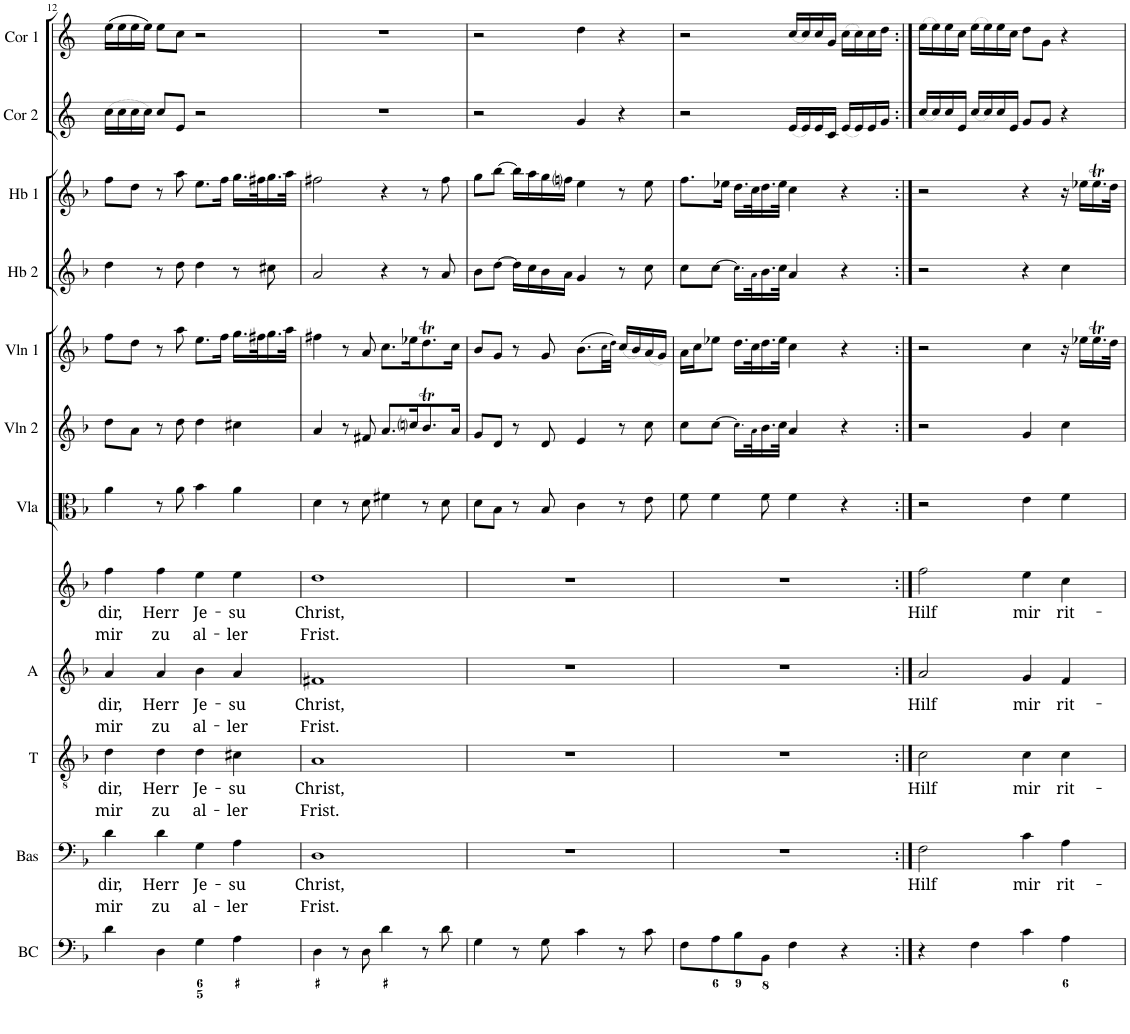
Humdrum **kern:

**kern	**kern	**text	**text	**kern	**text	**text	**kern	**text	**text	**kern	**text	**text	**kern	**kern	**kern	**kern	**kern	**kern	**kern
*part12	*part11	*part11	*part11	*part10	*part10	*part10	*part9	*part9	*part9	*part8	*part8	*part8	*part7	*part6	*part5	*part4	*part3	*part2	*part1
*staff12	*staff11	*staff11	*staff11	*staff10	*staff10	*staff10	*staff9	*staff9	*staff9	*staff8	*staff8	*staff8	*staff7	*staff6	*staff5	*staff4	*staff3	*staff2	*staff1
*I"Basse continue	*I"Basse	*	*	*I"Ténor	*	*	*I"Alto	*	*	*I"Soprano 1 &amp; 2	*	*	*I"Viola	*I"Violon 2	*I"Violon 1	*I"Hautbois 2	*I"Hautbois 1	*I"Cor en fa 2	*I"Cor en fa 1
*I'BC	*I'Bas	*	*	*I'T	*	*	*I'A	*	*	*	*	*	*I'Vla	*I'Vln 2	*I'Vln 1	*I'Hb 2	*I'Hb 1	*I'Cor 2	*I'Cor 1
!!LO:PB:g=z
*clefF4	*clefF4	*	*	*clefGv2	*	*	*clefG2	*	*	*clefG2	*	*	*clefC3	*clefG2	*clefG2	*clefG2	*clefG2	*clefG2	*clefG2
*Trd7c12	*	*	*	*	*	*	*	*	*	*	*	*	*	*	*	*	*	*Trd4c7	*Trd4c7
*k[b-]	*k[b-]	*	*	*k[b-]	*	*	*k[b-]	*	*	*k[b-]	*	*	*k[b-]	*k[b-]	*k[b-]	*k[b-]	*k[b-]	*k[]	*k[]
*M4/4	*M4/4	*	*	*M4/4	*	*	*M4/4	*	*	*M4/4	*	*	*M4/4	*M4/4	*M4/4	*M4/4	*M4/4	*M4/4	*M4/4
*met(c)	*met(c)	*	*	*met(c)	*	*	*met(c)	*	*	*met(c)	*	*	*met(c)	*met(c)	*met(c)	*met(c)	*met(c)	*met(c)	*met(c)
=12	=12	=12	=12	=12	=12	=12	=12	=12	=12	=12	=12	=12	=12	=12	=12	=12	=12	=12	=12
!	!	!LO:LY:b	!LO:LY:b	!	!LO:LY:b	!LO:LY:b	!	!LO:LY:b	!LO:LY:b	!	!LO:LY:b	!LO:LY:b	!	!	!	!	!	!	!
4d\	4d\	dir,	mir	4d\	dir,	mir	4a/	dir,	mir	4ff\	dir,	mir	4a\	8dd\L	8ff\L	4dd\	8ff\L	(>16cc\LL	(>16ee\LL
.	.	.	.	.	.	.	.	.	.	.	.	.	.	.	.	.	.	16cc\	16ee\
.	.	.	.	.	.	.	.	.	.	.	.	.	.	8a\J	8dd\J	.	8dd\J	16cc\	16ee\
.	.	.	.	.	.	.	.	.	.	.	.	.	.	.	.	.	.	16cc\JJ)	16ee\JJ)
!	!	!LO:LY:b	!LO:LY:b	!	!LO:LY:b	!LO:LY:b	!	!LO:LY:b	!LO:LY:b	!	!LO:LY:b	!LO:LY:b	!	!	!	!	!	!	!
4D\	4d\	Herr	zu	4d\	Herr	zu	4a/	Herr	zu	4ff\	Herr	zu	8r	8r	8r	8r	8r	8cc/L	8ee\L
.	.	.	.	.	.	.	.	.	.	.	.	.	8a\	8dd\	8aa\	8dd\	8aa\	8e/J	8cc\J
!	!	!LO:LY:b	!LO:LY:b	!	!LO:LY:b	!LO:LY:b	!	!LO:LY:b	!LO:LY:b	!	!LO:LY:b	!LO:LY:b	!	!	!	!	!	!	!
4G\	4G\	Je-	al-	4d\	Je-	al-	4b-\	Je-	al-	4ee\	Je-	al-	4b-\	4dd\	8.ee\L	4dd\	8.ee\L	2r	2r
.	.	.	.	.	.	.	.	.	.	.	.	.	.	.	16ff\Jk	.	16ff\Jk	.	.
!	!	!LO:LY:b	!LO:LY:b	!	!LO:LY:b	!LO:LY:b	!	!LO:LY:b	!LO:LY:b	!	!LO:LY:b	!LO:LY:b	!	!	!	!	!	!	!
4A\	4A\	-su	-ler	4c#X\	-su	-ler	4a/	-su	-ler	4ee\	-su	-ler	4a\	4cc#X\	16.gg\LL	8r	16.gg\LL	.	.
.	.	.	.	.	.	.	.	.	.	.	.	.	.	.	32ff#X\K	.	32ff#X\K	.	.
.	.	.	.	.	.	.	.	.	.	.	.	.	.	.	16.gg\	8cc#X\	16.gg\	.	.
.	.	.	.	.	.	.	.	.	.	.	.	.	.	.	32aa\JJk	.	32aa\JJk	.	.
=13	=13	=13	=13	=13	=13	=13	=13	=13	=13	=13	=13	=13	=13	=13	=13	=13	=13	=13	=13
!	!	!LO:LY:b	!LO:LY:b	!	!LO:LY:b	!LO:LY:b	!	!LO:LY:b	!LO:LY:b	!	!LO:LY:b	!LO:LY:b	!	!	!	!	!	!	!
4D\	1D	Christ,	Frist.	1A	Christ,	Frist.	1f#X	Christ,	Frist.	1dd	Christ,	Frist.	4d\	4a/	4ff#X\	2a/	2ff#X\	1r	1r
8r	.	.	.	.	.	.	.	.	.	.	.	.	8r	8r	8r	.	.	.	.
8D\	.	.	.	.	.	.	.	.	.	.	.	.	8d\	8f#X/	8a/	.	.	.	.
4d\	.	.	.	.	.	.	.	.	.	.	.	.	4f#X\	8.a/L	8.cc\L	4r	4r	.	.
.	.	.	.	.	.	.	.	.	.	.	.	.	.	16ccni/K	16ee-X\K	.	.	.	.
8r	.	.	.	.	.	.	.	.	.	.	.	.	8r	8.b-T/	8.ddT\	8r	8r	.	.
8d\	.	.	.	.	.	.	.	.	.	.	.	.	8d\	.	.	8a/	8ff#\	.	.
.	.	.	.	.	.	.	.	.	.	.	.	.	.	16a/Jk	16cc\Jk	.	.	.	.
=14	=14	=14	=14	=14	=14	=14	=14	=14	=14	=14	=14	=14	=14	=14	=14	=14	=14	=14	=14
4G\	1r	.	.	1r	.	.	1r	.	.	1r	.	.	8d\L	8g/L	8b-/L	8b-\L	8gg\L	2r	2r
.	.	.	.	.	.	.	.	.	.	.	.	.	8B-\J	8d/J	8g/J	[8dd\J	[8bb-\J	.	.
8r	.	.	.	.	.	.	.	.	.	.	.	.	8r	8r	8r	16dd\LL]	16bb-\LL]	.	.
.	.	.	.	.	.	.	.	.	.	.	.	.	.	.	.	16cc\	16aa\	.	.
8G\	.	.	.	.	.	.	.	.	.	.	.	.	8B-/	8d/	8g/	16b-\	16gg\	.	.
.	.	.	.	.	.	.	.	.	.	.	.	.	.	.	.	16a\JJ	16ffni\JJ	.	.
4c\	.	.	.	.	.	.	.	.	.	.	.	.	4c\	4e/	(>8.b-\L	4g/	4ee\	4g/	4dd\
.	.	.	.	.	.	.	.	.	.	.	.	.	.	.	32cc!\LL	.	.	.	.
.	.	.	.	.	.	.	.	.	.	.	.	.	.	.	32dd!\JJJ)	.	.	.	.
8r	.	.	.	.	.	.	.	.	.	.	.	.	8r	8r	(<16cc/LL	8r	8r	4r	4r
.	.	.	.	.	.	.	.	.	.	.	.	.	.	.	16b-/)	.	.	.	.
8c\	.	.	.	.	.	.	.	.	.	.	.	.	8e\	8cc\	(<16a/	8cc\	8ee\	.	.
.	.	.	.	.	.	.	.	.	.	.	.	.	.	.	16g/JJ)	.	.	.	.
=15	=15	=15	=15	=15	=15	=15	=15	=15	=15	=15	=15	=15	=15	=15	=15	=15	=15	=15	=15
8F\L	1r	.	.	1r	.	.	1r	.	.	1r	.	.	8f\	8cc\L	16a\LL	8cc\L	8.ff\L	2r	2r
.	.	.	.	.	.	.	.	.	.	.	.	.	.	.	16cc\J	.	.	.	.
8A\	.	.	.	.	.	.	.	.	.	.	.	.	4f\	[8cc\J	8ee-X\J	[8cc\J	.	.	.
.	.	.	.	.	.	.	.	.	.	.	.	.	.	.	.	.	16ee-X\Jk	.	.
8B-\	.	.	.	.	.	.	.	.	.	.	.	.	.	16.cc!\LL]	16.dd\LL	16.cc!\LL]	16.dd\LL	.	.
.	.	.	.	.	.	.	.	.	.	.	.	.	.	32a!\K	32cc\K	32a!\K	32cc\K	.	.
8BB-\J	.	.	.	.	.	.	.	.	.	.	.	.	8f\	16.b-\	16.dd\	16.b-\	16.dd\	.	.
.	.	.	.	.	.	.	.	.	.	.	.	.	.	32cc\JJk	32ee-\JJk	32cc\JJk	32ee-\JJk	.	.
4F\	.	.	.	.	.	.	.	.	.	.	.	.	4f\	4a/	4cc\	4a/	4cc\	(<16e/LL	(<16cc/LL
.	.	.	.	.	.	.	.	.	.	.	.	.	.	.	.	.	.	16e/)	16cc/)
.	.	.	.	.	.	.	.	.	.	.	.	.	.	.	.	.	.	16e/	16cc/
.	.	.	.	.	.	.	.	.	.	.	.	.	.	.	.	.	.	16c/JJ	16g/JJ
4r	.	.	.	.	.	.	.	.	.	.	.	.	4r	4r	4r	4r	4r	(<16e/LL	(>16cc\LL
.	.	.	.	.	.	.	.	.	.	.	.	.	.	.	.	.	.	16e/)	16cc\)
.	.	.	.	.	.	.	.	.	.	.	.	.	.	.	.	.	.	16e/	16cc\
.	.	.	.	.	.	.	.	.	.	.	.	.	.	.	.	.	.	16g/JJ	16dd\JJ
=16:|!	=16:|!	=16:|!	=16:|!	=16:|!	=16:|!	=16:|!	=16:|!	=16:|!	=16:|!	=16:|!	=16:|!	=16:|!	=16:|!	=16:|!	=16:|!	=16:|!	=16:|!	=16:|!	=16:|!
!	!	!LO:LY:b	!	!	!LO:LY:b	!	!	!LO:LY:b	!	!	!LO:LY:b	!	!	!	!	!	!	!	!
4r	2F\	Hilf	.	2c\	Hilf	.	2a/	Hilf	.	2ff\	Hilf	.	2r	2r	2r	2r	2r	(<16cc/LL	(>16ee\LL
.	.	.	.	.	.	.	.	.	.	.	.	.	.	.	.	.	.	16cc/)	16ee\)
.	.	.	.	.	.	.	.	.	.	.	.	.	.	.	.	.	.	16cc/	16ee\
.	.	.	.	.	.	.	.	.	.	.	.	.	.	.	.	.	.	16e/JJ	16cc\JJ
4F\	.	.	.	.	.	.	.	.	.	.	.	.	.	.	.	.	.	(<16cc/LL	(>16ee\LL
.	.	.	.	.	.	.	.	.	.	.	.	.	.	.	.	.	.	16cc/)	16ee\)
.	.	.	.	.	.	.	.	.	.	.	.	.	.	.	.	.	.	16cc/	16ee\
.	.	.	.	.	.	.	.	.	.	.	.	.	.	.	.	.	.	16e/JJ	16cc\JJ
!	!	!LO:LY:b	!	!	!LO:LY:b	!	!	!LO:LY:b	!	!	!LO:LY:b	!	!	!	!	!	!	!	!
4c\	4c\	mir	.	4c\	mir	.	4g/	mir	.	4ee\	mir	.	4e\	4g/	4cc\	4r	4r	8g/L	8dd\L
.	.	.	.	.	.	.	.	.	.	.	.	.	.	.	.	.	.	8g/J	8g\J
!	!	!LO:LY:b	!	!	!LO:LY:b	!	!	!LO:LY:b	!	!	!LO:LY:b	!	!	!	!	!	!	!	!
4A\	4A\	rit-	.	4c\	rit-	.	4f/	rit-	.	4cc\	rit-	.	4f\	4cc\	16r	4cc\	16r	4r	4r
.	.	.	.	.	.	.	.	.	.	.	.	.	.	.	16ee-X\LL	.	16ee-X\LL	.	.
.	.	.	.	.	.	.	.	.	.	.	.	.	.	.	16.ee-T\	.	16.ee-T\	.	.
.	.	.	.	.	.	.	.	.	.	.	.	.	.	.	32dd\JJk	.	32dd\JJk	.	.
=	=	=	=	=	=	=	=	=	=	=	=	=	=	=	=	=	=	=	=
*-	*-	*-	*-	*-	*-	*-	*-	*-	*-	*-	*-	*-	*-	*-	*-	*-	*-	*-	*-
